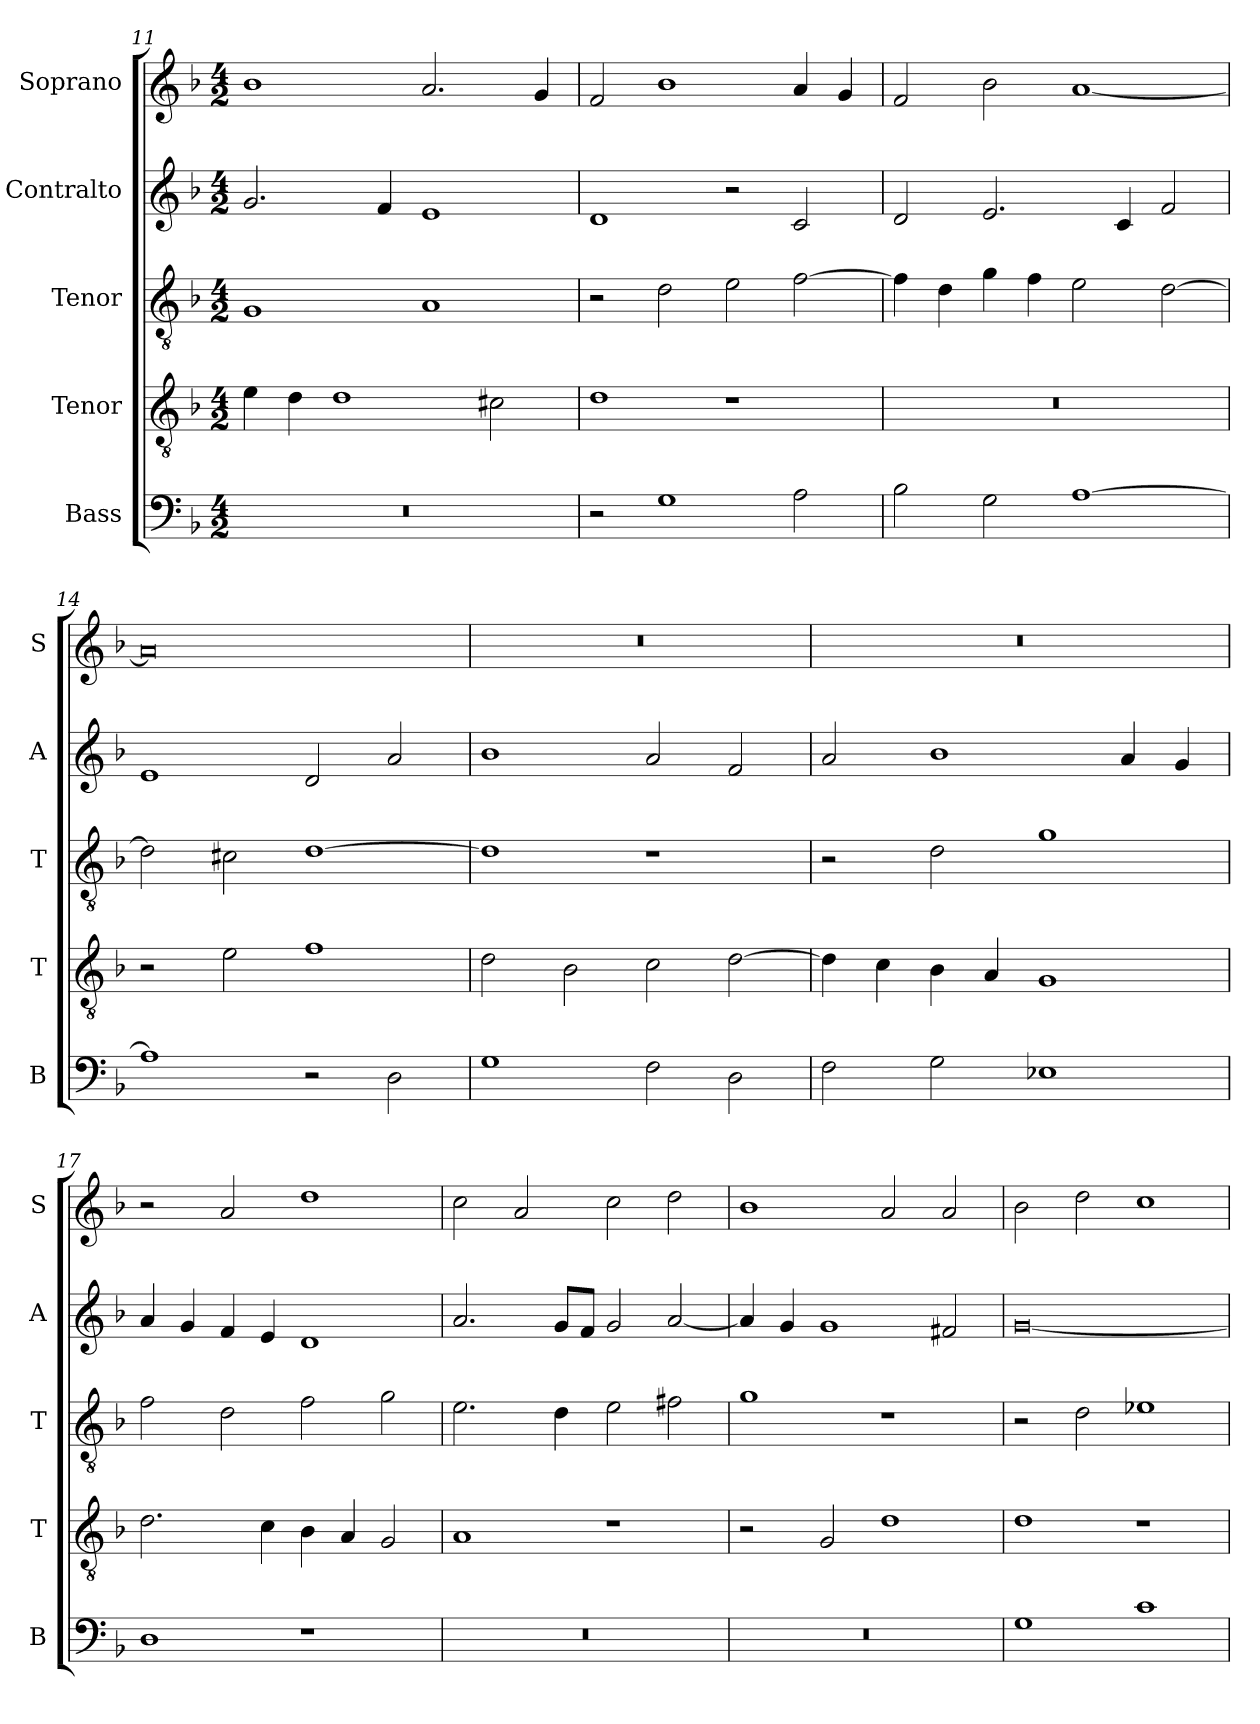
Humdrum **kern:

**kern	**kern	**kern	**kern	**kern
*part5	*part4	*part3	*part2	*part1
*staff5	*staff4	*staff3	*staff2	*staff1
*I"Bass	*I"Tenor	*I"Tenor	*I"Contralto	*I"Soprano
*I'B	*I'T	*I'T	*I'A	*I'S
*clefF4	*clefGv2	*clefGv2	*clefG2	*clefG2
*k[b-]	*k[b-]	*k[b-]	*k[b-]	*k[b-]
*G:dor	*G:dor	*G:dor	*G:dor	*G:dor
*M4/2	*M4/2	*M4/2	*M4/2	*M4/2
=11	=11	=11	=11	=11
0r	4e	1G	2.g	1b-
.	4d	.	.	.
.	1d	.	.	.
.	.	.	4f	.
.	.	1A	1e	2.a
.	2c#X	.	.	.
.	.	.	.	4g
=12	=12	=12	=12	=12
2r	1d	2r	1d	2f
1G	.	2d	.	1b-
.	1r	2e	2r	.
2A	.	[2f	2c	4a
.	.	.	.	4g
=13	=13	=13	=13	=13
2B-	0r	4f]	2d	2f
.	.	4d	.	.
2G	.	4g	2.e	2b-
.	.	4f	.	.
[1A	.	2e	.	[1a
.	.	.	4c	.
.	.	[2d	2f	.
=14	=14	=14	=14	=14
1A]	2r	2d]	1e	0a]
.	2e	2c#X	.	.
2r	1f	[1d	2d	.
2D	.	.	2a	.
=15	=15	=15	=15	=15
1G	2d	1d]	1b-	0r
.	2B-	.	.	.
2F	2c	1r	2a	.
2D	[2d	.	2f	.
=16	=16	=16	=16	=16
2F	4d]	2r	2a	0r
.	4c	.	.	.
2G	4B-	2d	1b-	.
.	4A	.	.	.
1E-X	1G	1g	.	.
.	.	.	4a	.
.	.	.	4g	.
=17	=17	=17	=17	=17
1D	2.d	2f	4a	2r
.	.	.	4g	.
.	.	2d	4f	2a
.	4c	.	4e	.
1r	4B-	2f	1d	1dd
.	4A	.	.	.
.	2G	2g	.	.
=18	=18	=18	=18	=18
0r	1A	2.e	2.a	2cc
.	.	.	.	2a
.	.	4d	8g/L	.
.	.	.	8f/J	.
.	1r	2e	2g	2cc
.	.	2f#X	[2a	2dd
=19	=19	=19	=19	=19
0r	2r	1g	4a]	1b-
.	.	.	4g	.
.	2G	.	1g	.
.	1d	1r	.	2a
.	.	.	2f#X	2a
=20	=20	=20	=20	=20
1G	1d	2r	[0g	2b-
.	.	2d	.	2dd
1c	1r	1e-X	.	1cc
=	=	=	=	=
*-	*-	*-	*-	*-
